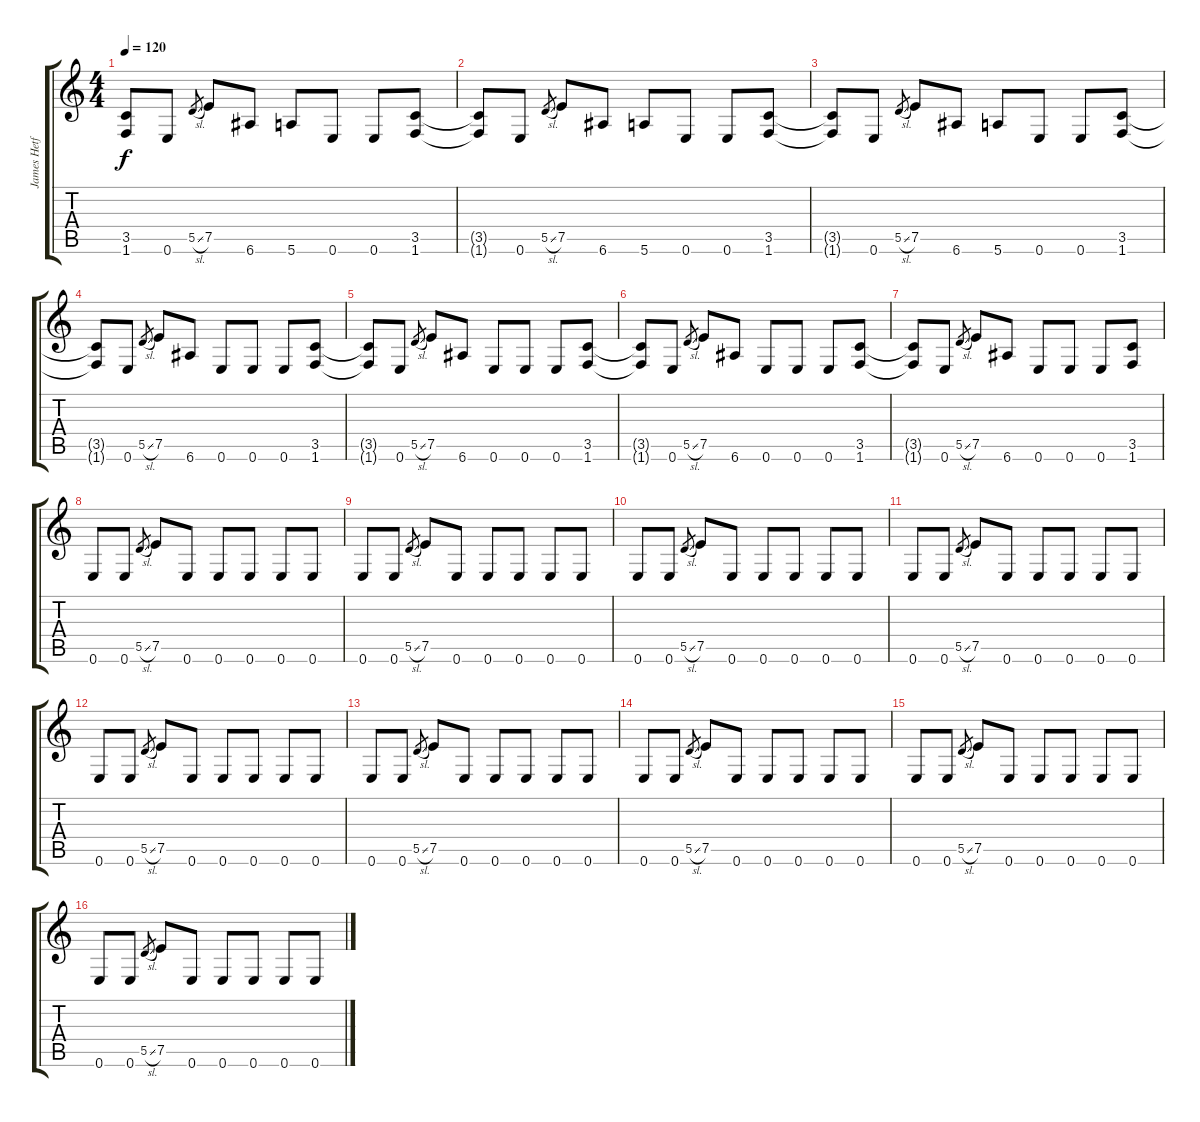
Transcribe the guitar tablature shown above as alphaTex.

\track ("James Hetfield (Rhythm)" "James Hetf") {instrument acousticguitarsteel}
\staff {score tabs}
\tuning (E4 B3 G3 D3 A2 E2) {hide}
\ts (4 4)
\tempo 120
\clef g2
\ks c
(3.5{t} 1.6{t}).8{dy f} 0.6.8 5.5{sl}.8{gr} 7.5.8 6.6.8 5.6.8 0.6.8 0.6.8 (3.5 1.6).8 |
(3.5{t} 1.6{t}).8 0.6.8 5.5{sl}.8{gr} 7.5.8 6.6.8 5.6.8 0.6.8 0.6.8 (3.5 1.6).8 |
(3.5{t} 1.6{t}).8 0.6.8 5.5{sl}.8{gr} 7.5.8 6.6.8 5.6.8 0.6.8 0.6.8 (3.5 1.6).8 |
(3.5{t} 1.6{t}).8 0.6.8 5.5{sl}.8{gr} 7.5.8 6.6.8 0.6.8 0.6.8 0.6.8 (3.5 1.6).8 |
(3.5{t} 1.6{t}).8 0.6.8 5.5{sl}.8{gr} 7.5.8 6.6.8 0.6.8 0.6.8 0.6.8 (3.5 1.6).8 |
(3.5{t} 1.6{t}).8 0.6.8 5.5{sl}.8{gr} 7.5.8 6.6.8 0.6.8 0.6.8 0.6.8 (3.5 1.6).8 |
(3.5{t} 1.6{t}).8 0.6.8 5.5{sl}.8{gr} 7.5.8 6.6.8 0.6.8 0.6.8 0.6.8 (3.5 1.6).8 |
0.6.8 0.6.8 5.5{sl}.8{gr} 7.5.8 0.6.8 0.6.8 0.6.8 0.6.8 0.6.8 |
0.6.8 0.6.8 5.5{sl}.8{gr} 7.5.8 0.6.8 0.6.8 0.6.8 0.6.8 0.6.8 |
0.6.8 0.6.8 5.5{sl}.8{gr} 7.5.8 0.6.8 0.6.8 0.6.8 0.6.8 0.6.8 |
0.6.8 0.6.8 5.5{sl}.8{gr} 7.5.8 0.6.8 0.6.8 0.6.8 0.6.8 0.6.8 |
0.6.8 0.6.8 5.5{sl}.8{gr} 7.5.8 0.6.8 0.6.8 0.6.8 0.6.8 0.6.8 |
0.6.8 0.6.8 5.5{sl}.8{gr} 7.5.8 0.6.8 0.6.8 0.6.8 0.6.8 0.6.8 |
0.6.8 0.6.8 5.5{sl}.8{gr} 7.5.8 0.6.8 0.6.8 0.6.8 0.6.8 0.6.8 |
0.6.8 0.6.8 5.5{sl}.8{gr} 7.5.8 0.6.8 0.6.8 0.6.8 0.6.8 0.6.8 |
0.6.8 0.6.8 5.5{sl}.8{gr} 7.5.8 0.6.8 0.6.8 0.6.8 0.6.8 0.6.8
